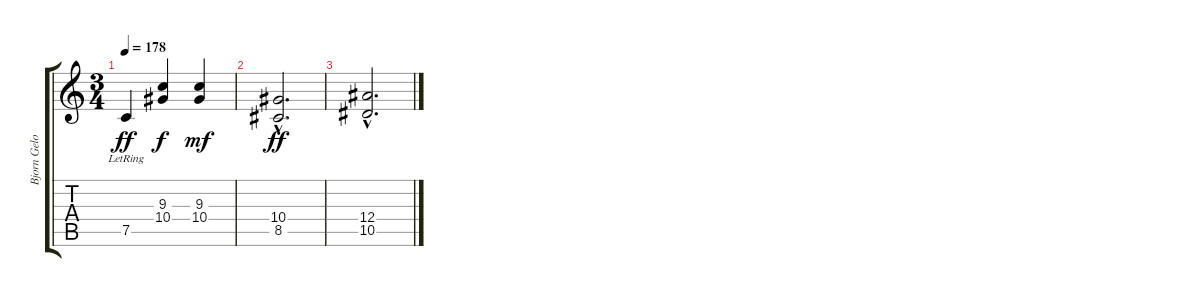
\track ("Bjorn Gelotte-Gtr." "Bjorn Gelo") {instrument distortionguitar}
\staff {score tabs}
\tuning (C4 G3 Eb3 Bb2 F2 C2) {hide}
\ts (3 4)
\tempo 178
\clef g2
\ks c
7.5{lr}.4{dy ff} (9.3 10.4).4{dy f} (9.3 10.4).4{dy mf} |
(10.4{hac} 8.5{hac}).2{d dy ff} |
(12.4{hac} 10.5{hac}).2{d}
